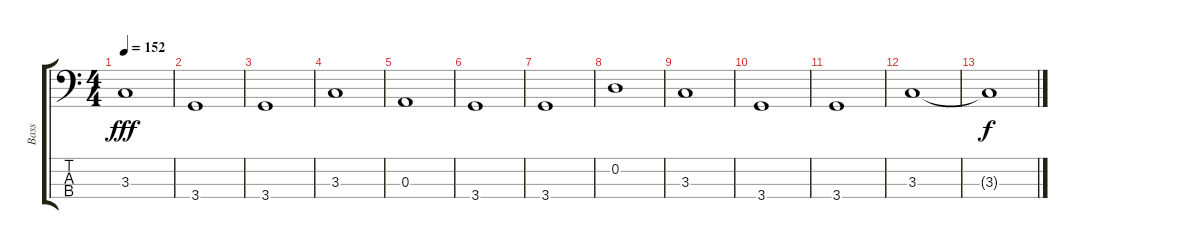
\track ("Bass" "Bass") {instrument electricbassfinger}
\staff {score tabs}
\tuning (G2 D2 A1 E1) {hide}
\ts (4 4)
\tempo 152
\clef f4
\ks c
3.3.1{dy fff} |
3.4.1 |
3.4.1 |
3.3.1 |
0.3.1 |
3.4.1 |
3.4.1 |
0.2.1 |
3.3.1 |
3.4.1 |
3.4.1 |
3.3.1 |
3.3{t}.1{dy f}
